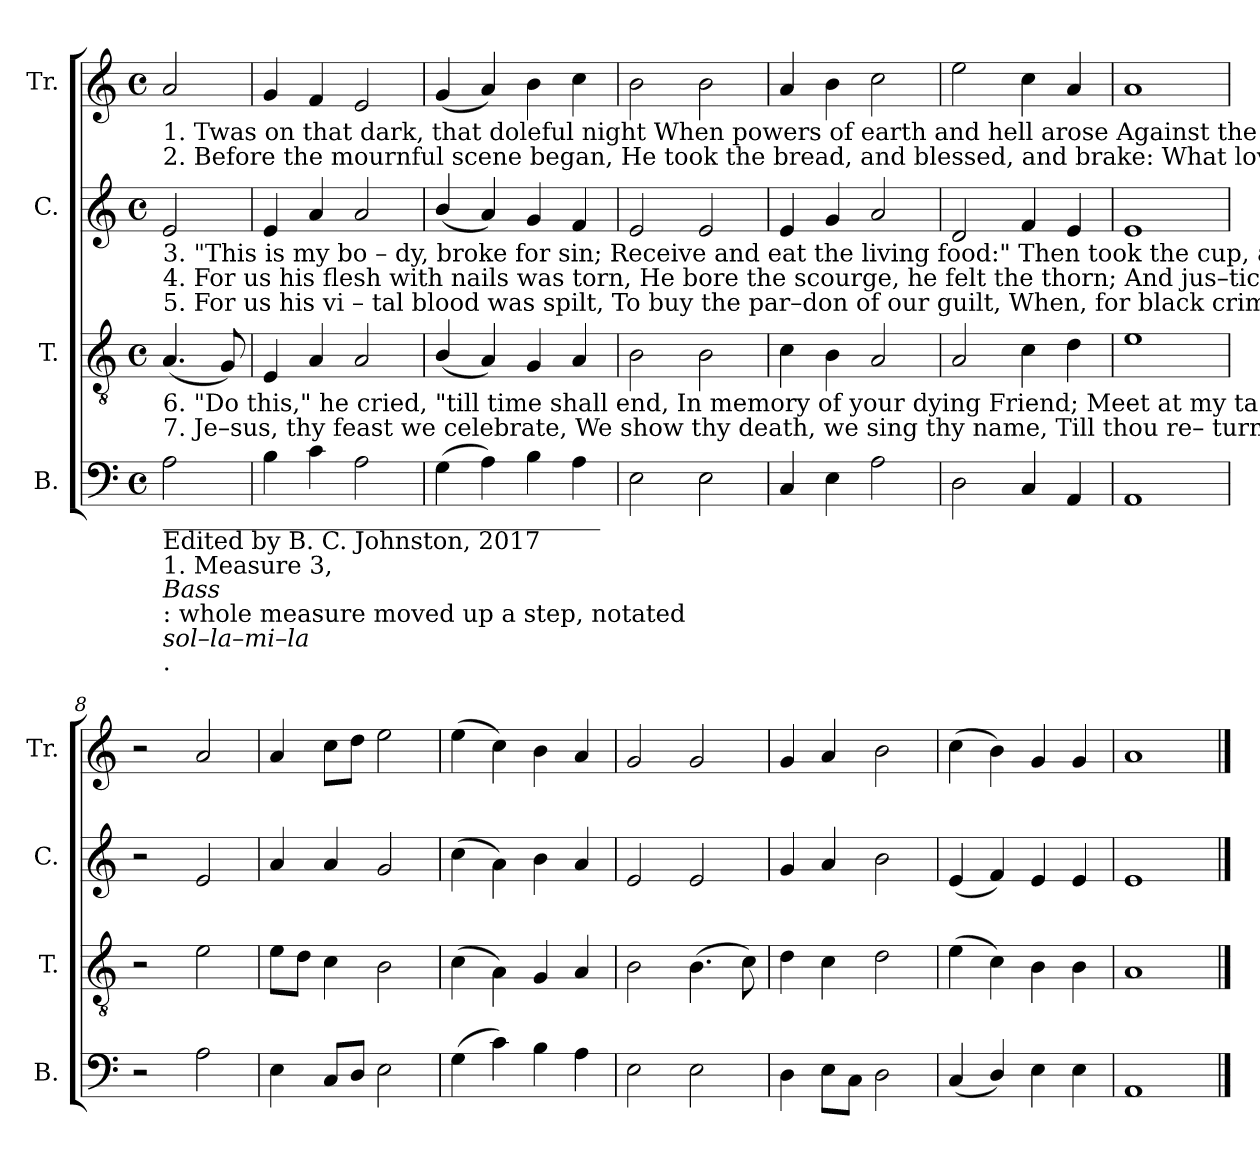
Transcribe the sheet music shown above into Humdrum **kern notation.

**kern	**kern	**kern	**kern
*part4	*part3	*part2	*part1
*staff4	*staff3	*staff2	*staff1
*I"B.	*I"T.	*I"C.	*I"Tr.
*I'B.	*I'T.	*I'C.	*I'Tr.
*clefF4	*clefGv2	*clefG2	*clefG2
*k[]	*k[]	*k[]	*k[]
*M4/4	*M4/4	*M4/4	*M4/4
*met(c)	*met(c)	*met(c)	*met(c)
*MM100	*MM100	*MM100	*MM100
=1	=1	=1	=1
!	!	!	!LO:TX:b:t=1. Twas on that dark, that doleful night  When powers of earth and hell arose  Against the Son  of God's  de–light,  And  friends  betrayed  him  to  his  foes&colon;
!	!	!	!LO:TX:b:t=2. Before the mournful scene began,  He took the bread, and blessed, and brake&colon; What love through all his actions ran! What wondrous words of grace he spake!
!	!	!LO:TX:b:t=3. "This   is   my  bo – dy,  broke for sin;  Receive and eat the living food&colon;"       Then took the cup, and blessed the wine;  "Tis the new cove–nant  in my  blood."	!
!	!	!LO:TX:b:t=4.  For us his flesh with nails was torn,  He bore the scourge, he felt the thorn; And  jus–tice poured up–on his head       Its hea–vy  ven–geance in our stead.	!
!	!	!LO:TX:b:t=5.  For us  his  vi – tal  blood  was spilt, To buy the par–don  of  our guilt,        When, for black crimes of biggest  size,      He  gave  his  soul  a   sac – ri – fice.	!
!	!LO:TX:b:t=6. "Do this," he cried, "till time shall end,  In memory of your dying Friend;    Meet  at  my   ta – ble,  and   re–cord    The   love  of   your   de–par–ted   Lord."	!	!
!	!LO:TX:b:t=7.  Je–sus,  thy  feast we celebrate,  We show thy death, we sing thy name,    Till thou re– turn,  and  we shall  eat     The  mar–riage  sup–per  of  the  Lamb.	!	!
!LO:TX:b:t=____________________________________	!	!	!
!LO:TX:b:t=Edited by B. C. Johnston, 2017	!	!	!
!LO:TX:b:t=1. Measure 3,	!	!	!
!LO:TX:b:i:t=Bass	!	!	!
!LO:TX:b:t=&colon; whole measure moved up a step, notated	!	!	!
!LO:TX:b:i:t=sol–la–mi–la	!	!	!
!LO:TX:b:t=.	!	!	!
2A\	(4.A/	2e/	2a/
.	8G/)	.	.
=2	=2	=2	=2
4B\	4E/	4e/	4g/
4c\	4A/	4a/	4f/
2A\	2A/	2a/	2e/
=3	=3	=3	=3
(4G\	(4B/	(4b/	(4g/
4A\)	4A/)	4a/)	4a/)
4B\	4G/	4g/	4b\
4A\	4A/	4f/	4cc\
=4	=4	=4	=4
2E\	2B\	2e/	2b\
2E\	2B\	2e/	2b\
=5	=5	=5	=5
4C/	4c\	4e/	4a/
4E\	4B\	4g/	4b\
2A\	2A/	2a/	2cc\
=6	=6	=6	=6
2D\	2A/	2d/	2ee\
4C/	4c\	4f/	4cc\
4AA/	4d\	4e/	4a/
=7	=7	=7	=7
1AA	1e	1e	1a
=8	=8	=8	=8
2r	2r	2r	2r
2A\	2e\	2e/	2a/
=9	=9	=9	=9
4E\	8e\L	4a/	4a/
.	8d\J	.	.
8C/L	4c\	4a/	8cc\L
8D/J	.	.	8dd\J
2E\	2B\	2g/	2ee\
=10	=10	=10	=10
(4G\	(4c\	(4cc\	(4ee\
4c\)	4A\)	4a\)	4cc\)
4B\	4G/	4b\	4b\
4A\	4A/	4a/	4a/
=11	=11	=11	=11
2E\	2B\	2e/	2g/
2E\	(4.B\	2e/	2g/
.	8c\)	.	.
=12	=12	=12	=12
4D\	4d\	4g/	4g/
8E\L	4c\	4a/	4a/
8C\J	.	.	.
2D\	2d\	2b\	2b\
=13	=13	=13	=13
(4C/	(4e\	(4e/	(4cc\
4D/)	4c\)	4f/)	4b\)
4E\	4B\	4e/	4g/
4E\	4B\	4e/	4g/
=14	=14	=14	=14
1AA	1A	1e	1a
==	==	==	==
*-	*-	*-	*-
